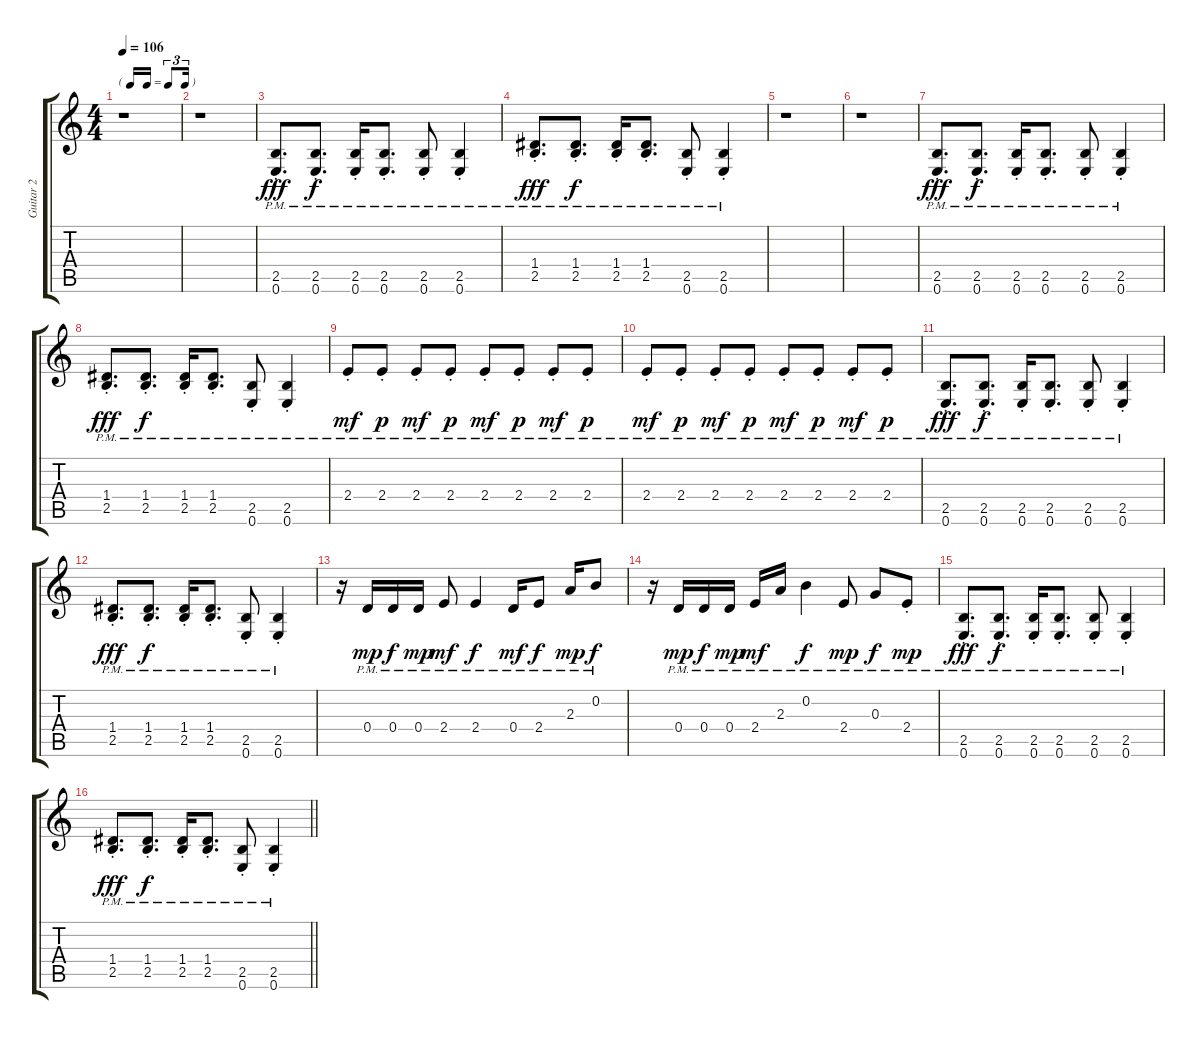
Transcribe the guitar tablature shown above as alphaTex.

\track ("Guitar 2" "Guitar 2") {instrument electricguitarjazz}
\staff {score tabs}
\tuning (E4 B3 G3 D3 A2 E2) {hide}
\ts (4 4)
\tf triplet16th
\tempo 106
\clef g2
\ks c
r.1{dy fff} |
r.1 |
(2.5{pm st} 0.6{pm st}).8{d} (2.5{pm st} 0.6{pm st}).8{d dy f} (2.5{pm st} 0.6{pm st}).16 (2.5{pm st} 0.6{pm st}).8{d} (2.5{pm st} 0.6{pm st}).8 (2.5{pm st} 0.6{pm st}).4 |
(1.4{pm} 2.5{pm st}).8{d dy fff} (1.4{pm} 2.5{pm st}).8{d dy f} (1.4{pm} 2.5{pm st}).16 (1.4{pm} 2.5{pm st}).8{d} (2.5{pm st} 0.6{pm st}).8 (2.5{pm st} 0.6{pm st}).4 |
r.1 |
r.1 |
(2.5{pm st} 0.6{pm st}).8{d dy fff} (2.5{pm st} 0.6{pm st}).8{d dy f} (2.5{pm st} 0.6{pm st}).16 (2.5{pm st} 0.6{pm st}).8{d} (2.5{pm st} 0.6{pm st}).8 (2.5{pm st} 0.6{pm st}).4 |
(1.4{pm} 2.5{pm st}).8{d dy fff} (1.4{pm} 2.5{pm st}).8{d dy f} (1.4{pm} 2.5{pm st}).16 (1.4{pm} 2.5{pm st}).8{d} (2.5{pm st} 0.6{pm st}).8 (2.5{pm st} 0.6{pm st}).4 |
2.4{pm st}.8{dy mf} 2.4{pm st}.8{dy p} 2.4{pm st}.8{dy mf} 2.4{pm st}.8{dy p} 2.4{pm st}.8{dy mf} 2.4{pm st}.8{dy p} 2.4{pm st}.8{dy mf} 2.4{pm st}.8{dy p} |
2.4{pm st}.8{dy mf} 2.4{pm st}.8{dy p} 2.4{pm st}.8{dy mf} 2.4{pm st}.8{dy p} 2.4{pm st}.8{dy mf} 2.4{pm st}.8{dy p} 2.4{pm st}.8{dy mf} 2.4{pm st}.8{dy p} |
(2.5{pm st} 0.6{pm st}).8{d dy fff} (2.5{pm st} 0.6{pm st}).8{d dy f} (2.5{pm st} 0.6{pm st}).16 (2.5{pm st} 0.6{pm st}).8{d} (2.5{pm st} 0.6{pm st}).8 (2.5{pm st} 0.6{pm st}).4 |
(1.4{pm} 2.5{pm st}).8{d dy fff} (1.4{pm} 2.5{pm st}).8{d dy f} (1.4{pm} 2.5{pm st}).16 (1.4{pm} 2.5{pm st}).8{d} (2.5{pm st} 0.6{pm st}).8 (2.5{pm st} 0.6{pm st}).4 |
r.16 0.4{pm}.16{dy mp} 0.4{pm}.16{dy f} 0.4{pm}.16{dy mp} 2.4{pm}.8{dy mf} 2.4{pm}.4{dy f} 0.4{pm}.16{dy mf} 2.4{pm}.8{dy f} 2.3{pm}.16{dy mp} 0.2{pm}.8{dy f} |
r.16 0.4{pm}.16{dy mp} 0.4{pm}.16{dy f} 0.4{pm}.16{dy mp} 2.4{pm}.16{dy mf} 2.3{pm}.16 0.2{pm}.4{dy f} 2.4{pm}.8{dy mp} 0.3{pm}.8{dy f} 2.4{pm st}.8{dy mp} |
(2.5{pm st} 0.6{pm st}).8{d dy fff} (2.5{pm st} 0.6{pm st}).8{d dy f} (2.5{pm st} 0.6{pm st}).16 (2.5{pm st} 0.6{pm st}).8{d} (2.5{pm st} 0.6{pm st}).8 (2.5{pm st} 0.6{pm st}).4 |
\barLineRight lightlight
(1.4{pm} 2.5{pm st}).8{d dy fff} (1.4{pm} 2.5{pm st}).8{d dy f} (1.4{pm} 2.5{pm st}).16 (1.4{pm} 2.5{pm st}).8{d} (2.5{pm st} 0.6{pm st}).8 (2.5{pm st} 0.6{pm st}).4
